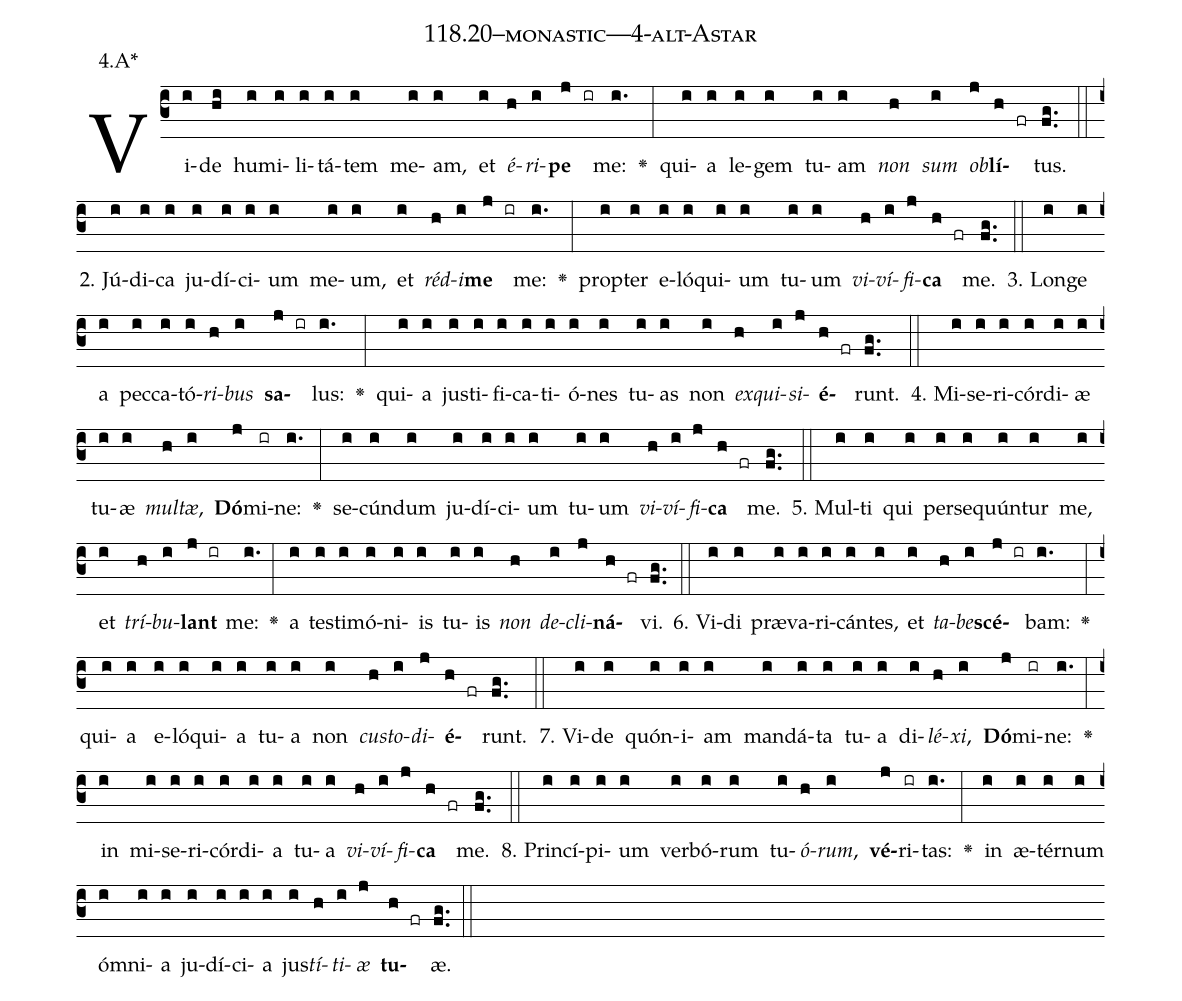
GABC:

name: 118.20--monastic---4-alt-Astar;
annotation: 4.A*;
%%
(c3)Vi(i)de(hi) hu(i)mi(i)li(i)tá(i)tem(i) me(i)am,(i) et(i) <i>é</i>(h)<i>ri</i>(i)<b>pe</b>(j ir) me:(i.) <v>\greheightstar</v>(:) qui(i)a(i) le(i)gem(i) tu(i)am(i) <i>non</i>(h) <i>sum</i>(i) <i>ob</i>(j)<b>lí</b>(h fr)tus.(fg..) (::)
2. Jú(i)di(i)ca(i) ju(i)dí(i)ci(i)um(i) me(i)um,(i) et(i) <i>réd</i>(h)<i>i</i>(i)<b>me</b>(j ir) me:(i.) <v>\greheightstar</v>(:) prop(i)ter(i) e(i)ló(i)qui(i)um(i) tu(i)um(i) <i>vi</i>(h)<i>ví</i>(i)<i>fi</i>(j)<b>ca</b>(h fr) me.(fg..) (::)
3. Lon(i)ge(i) a(i) pec(i)ca(i)tó(i)<i>ri</i>(h)<i>bus</i>(i) <b>sa</b>(j ir)lus:(i.) <v>\greheightstar</v>(:) qui(i)a(i) jus(i)ti(i)fi(i)ca(i)ti(i)ó(i)nes(i) tu(i)as(i) non(i) <i>ex</i>(h)<i>qui</i>(i)<i>si</i>(j)<b>é</b>(h fr)runt.(fg..) (::)
4. Mi(i)se(i)ri(i)cór(i)di(i)æ(i) tu(i)æ(i) <i>mul</i>(h)<i>tæ</i>,(i) <b>Dó</b>(j)mi(ir)ne:(i.) <v>\greheightstar</v>(:) se(i)cún(i)dum(i) ju(i)dí(i)ci(i)um(i) tu(i)um(i) <i>vi</i>(h)<i>ví</i>(i)<i>fi</i>(j)<b>ca</b>(h fr) me.(fg..) (::)
5. Mul(i)ti(i) qui(i) per(i)se(i)quún(i)tur(i) me,(i) et(i) <i>trí</i>(h)<i>bu</i>(i)<b>lant</b>(j ir) me:(i.) <v>\greheightstar</v>(:) a(i) tes(i)ti(i)mó(i)ni(i)is(i) tu(i)is(i) <i>non</i>(h) <i>de</i>(i)<i>cli</i>(j)<b>ná</b>(h fr)vi.(fg..) (::)
6. Vi(i)di(i) præ(i)va(i)ri(i)cán(i)tes,(i) et(i) <i>ta</i>(h)<i>be</i>(i)<b>scé</b>(j ir)bam:(i.) <v>\greheightstar</v>(:) qui(i)a(i) e(i)ló(i)qui(i)a(i) tu(i)a(i) non(i) <i>cus</i>(h)<i>to</i>(i)<i>di</i>(j)<b>é</b>(h fr)runt.(fg..) (::)
7. Vi(i)de(i) quón(i)i(i)am(i) man(i)dá(i)ta(i) tu(i)a(i) di(i)<i>lé</i>(h)<i>xi</i>,(i) <b>Dó</b>(j)mi(ir)ne:(i.) <v>\greheightstar</v>(:) in(i) mi(i)se(i)ri(i)cór(i)di(i)a(i) tu(i)a(i) <i>vi</i>(h)<i>ví</i>(i)<i>fi</i>(j)<b>ca</b>(h fr) me.(fg..) (::)
8. Prin(i)cí(i)pi(i)um(i) ver(i)bó(i)rum(i) tu(i)<i>ó</i>(h)<i>rum</i>,(i) <b>vé</b>(j)ri(ir)tas:(i.) <v>\greheightstar</v>(:) in(i) æ(i)tér(i)num(i) óm(i)ni(i)a(i) ju(i)dí(i)ci(i)a(i) jus(i)<i>tí</i>(h)<i>ti</i>(i)<i>æ</i>(j) <b>tu</b>(h fr)æ.(fg..) (::)
